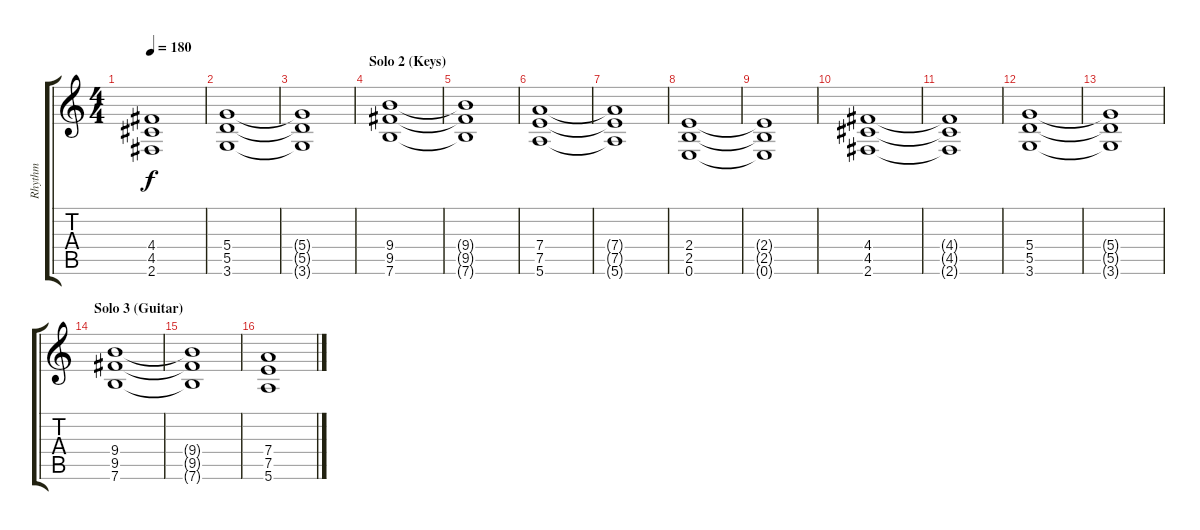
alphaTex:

\track ("Rhythm" "Rhythm") {instrument distortionguitar}
\staff {score tabs}
\tuning (E4 B3 G3 D3 A2 E2) {hide}
\ts (4 4)
\tempo 180
\clef g2
\ks c
(4.4{t} 4.5{t} 2.6{t}).1{dy f} |
(5.4 5.5 3.6).1 |
(5.4{t} 5.5{t} 3.6{t}).1 |
\section ("" "Solo 2 (Keys)")
(9.4 9.5 7.6).1 |
(9.4{t} 9.5{t} 7.6{t}).1 |
(7.4 7.5 5.6).1 |
(7.4{t} 7.5{t} 5.6{t}).1 |
(2.4 2.5 0.6).1 |
(2.4{t} 2.5{t} 0.6{t}).1 |
(4.4 4.5 2.6).1 |
(4.4{t} 4.5{t} 2.6{t}).1 |
(5.4 5.5 3.6).1 |
(5.4{t} 5.5{t} 3.6{t}).1 |
\section ("" "Solo 3 (Guitar)")
(9.4 9.5 7.6).1 |
(9.4{t} 9.5{t} 7.6{t}).1 |
(7.4 7.5 5.6).1
